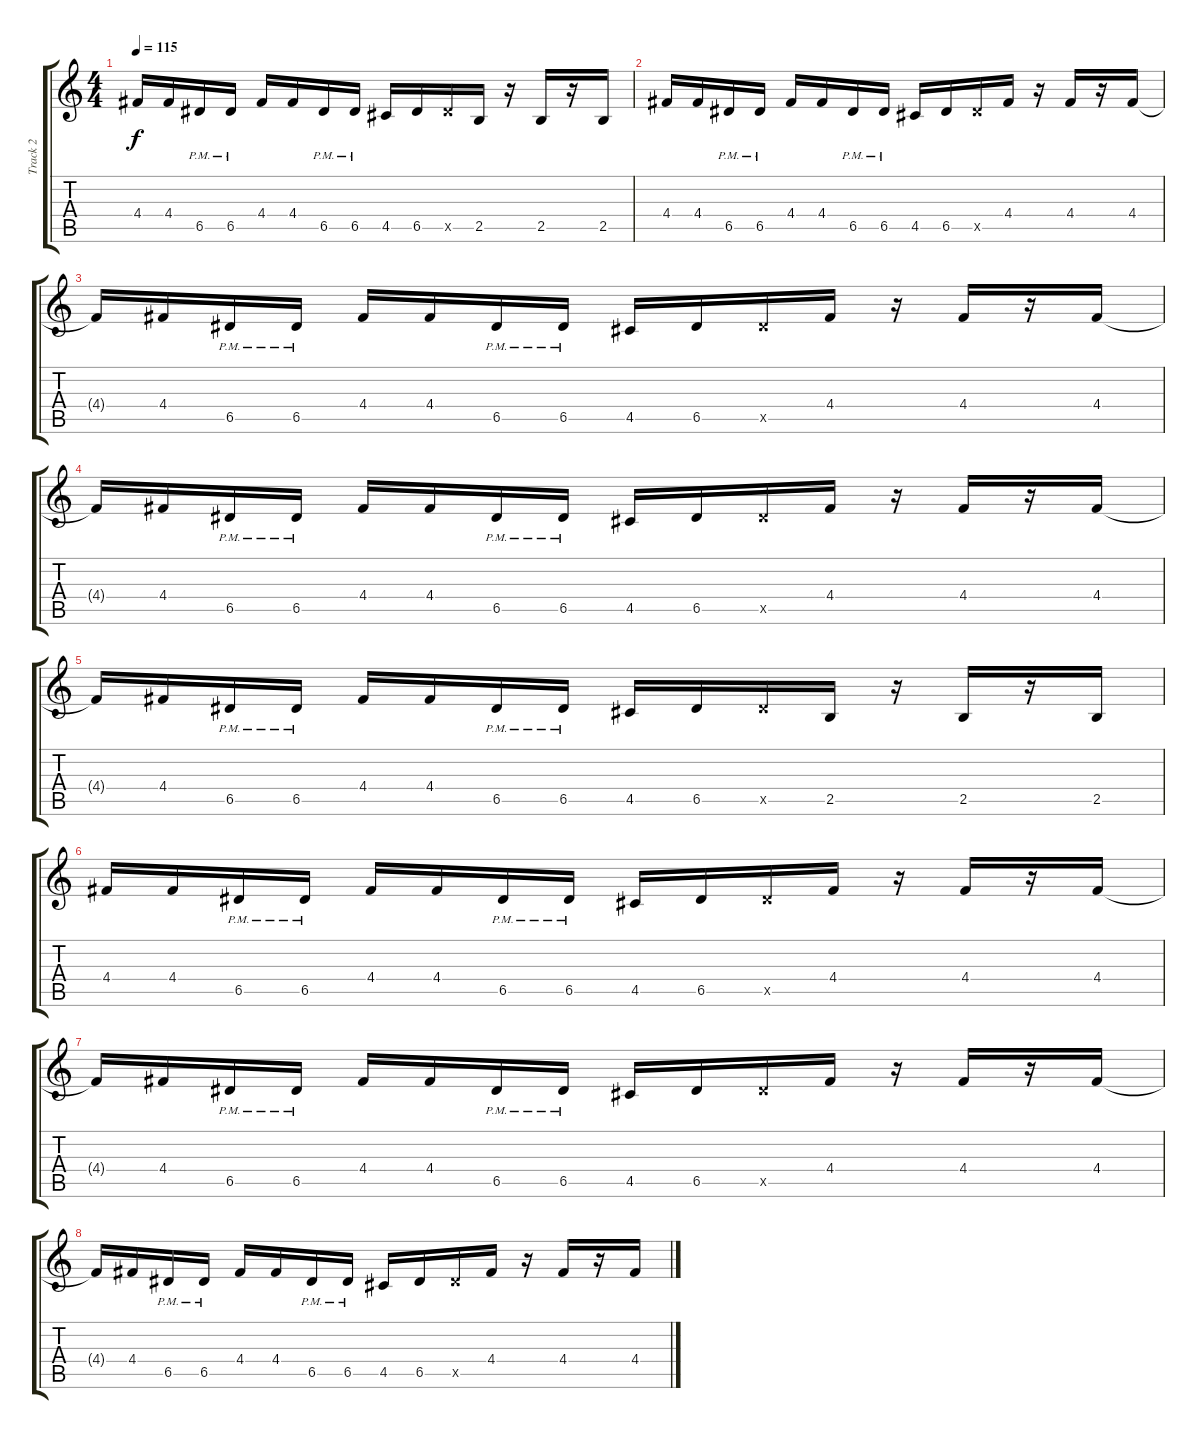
\track ("Track 2" "Track 2") {instrument electricguitarjazz}
\staff {score tabs}
\tuning (E4 B3 G3 D3 A2 D2) {hide}
\ts (4 4)
\tempo 115
\clef g2
\ks c
4.4{t}.16{dy f} 4.4.16 6.5{pm}.16 6.5{pm}.16 4.4.16 4.4.16 6.5{pm}.16 6.5{pm}.16 4.5.16 6.5.16 6.5{x}.16 2.5.16 r.16 2.5.16 r.16 2.5.16 |
4.4.16 4.4.16 6.5{pm}.16 6.5{pm}.16 4.4.16 4.4.16 6.5{pm}.16 6.5{pm}.16 4.5.16 6.5.16 6.5{x}.16 4.4.16 r.16 4.4.16 r.16 4.4.16 |
4.4{t}.16 4.4.16 6.5{pm}.16 6.5{pm}.16 4.4.16 4.4.16 6.5{pm}.16 6.5{pm}.16 4.5.16 6.5.16 6.5{x}.16 4.4.16 r.16 4.4.16 r.16 4.4.16 |
4.4{t}.16 4.4.16 6.5{pm}.16 6.5{pm}.16 4.4.16 4.4.16 6.5{pm}.16 6.5{pm}.16 4.5.16 6.5.16 6.5{x}.16 4.4.16 r.16 4.4.16 r.16 4.4.16 |
4.4{t}.16 4.4.16 6.5{pm}.16 6.5{pm}.16 4.4.16 4.4.16 6.5{pm}.16 6.5{pm}.16 4.5.16 6.5.16 6.5{x}.16 2.5.16 r.16 2.5.16 r.16 2.5.16 |
4.4.16 4.4.16 6.5{pm}.16 6.5{pm}.16 4.4.16 4.4.16 6.5{pm}.16 6.5{pm}.16 4.5.16 6.5.16 6.5{x}.16 4.4.16 r.16 4.4.16 r.16 4.4.16 |
4.4{t}.16 4.4.16 6.5{pm}.16 6.5{pm}.16 4.4.16 4.4.16 6.5{pm}.16 6.5{pm}.16 4.5.16 6.5.16 6.5{x}.16 4.4.16 r.16 4.4.16 r.16 4.4.16 |
4.4{t}.16 4.4.16 6.5{pm}.16 6.5{pm}.16 4.4.16 4.4.16 6.5{pm}.16 6.5{pm}.16 4.5.16 6.5.16 6.5{x}.16 4.4.16 r.16 4.4.16 r.16 4.4.16
